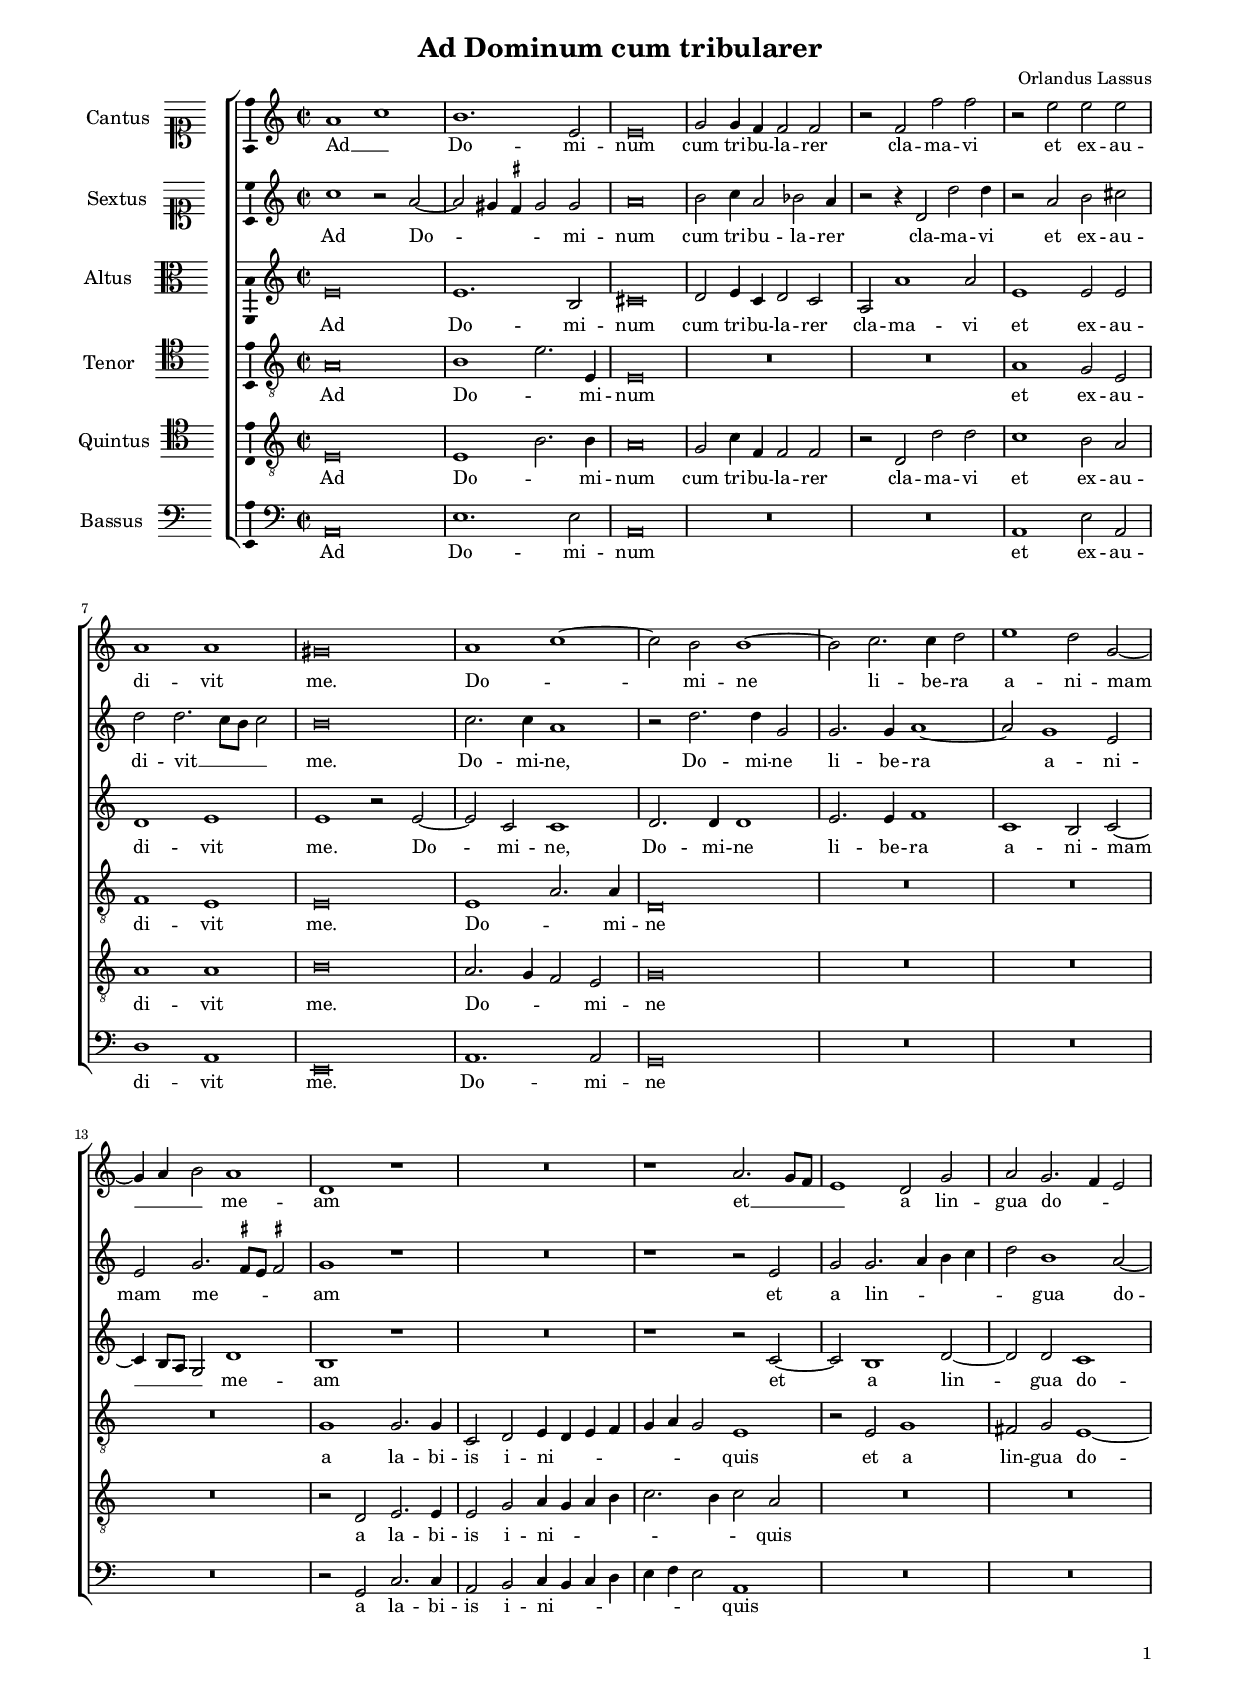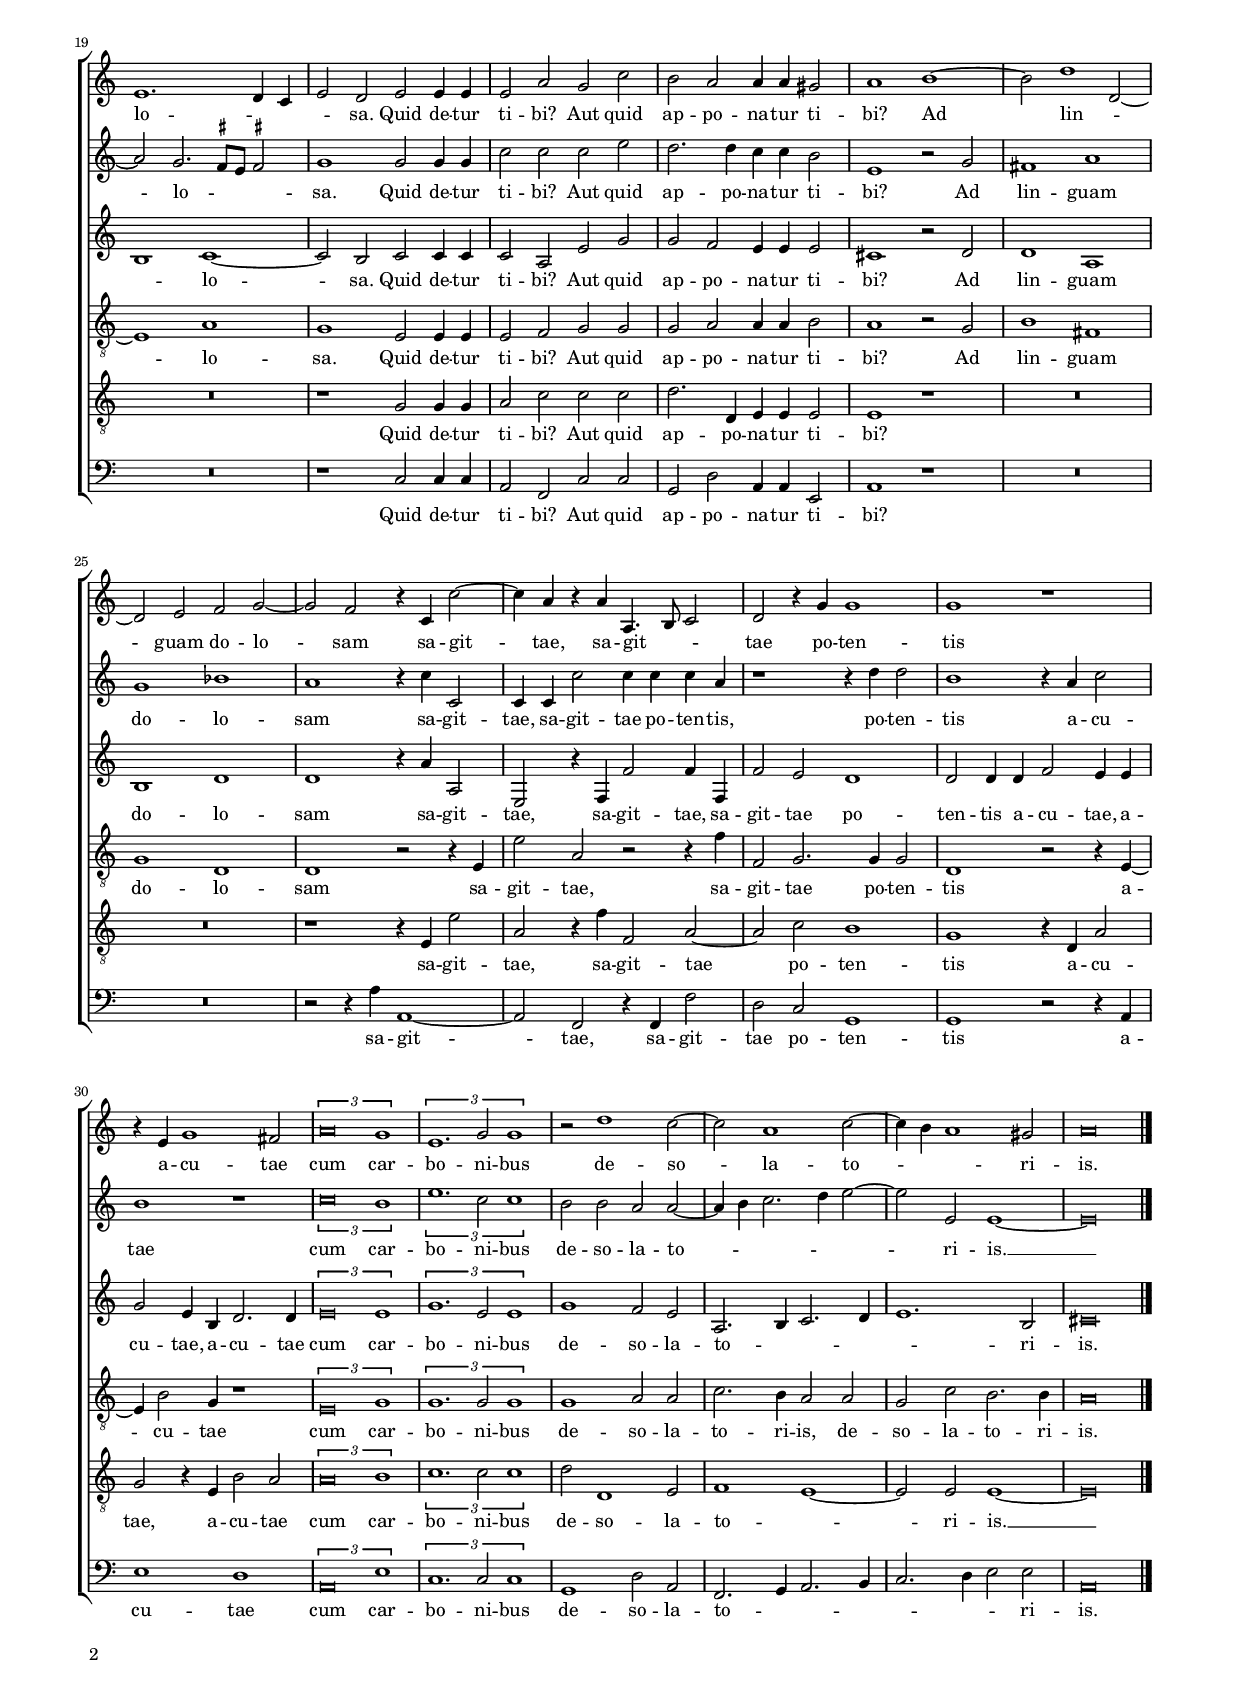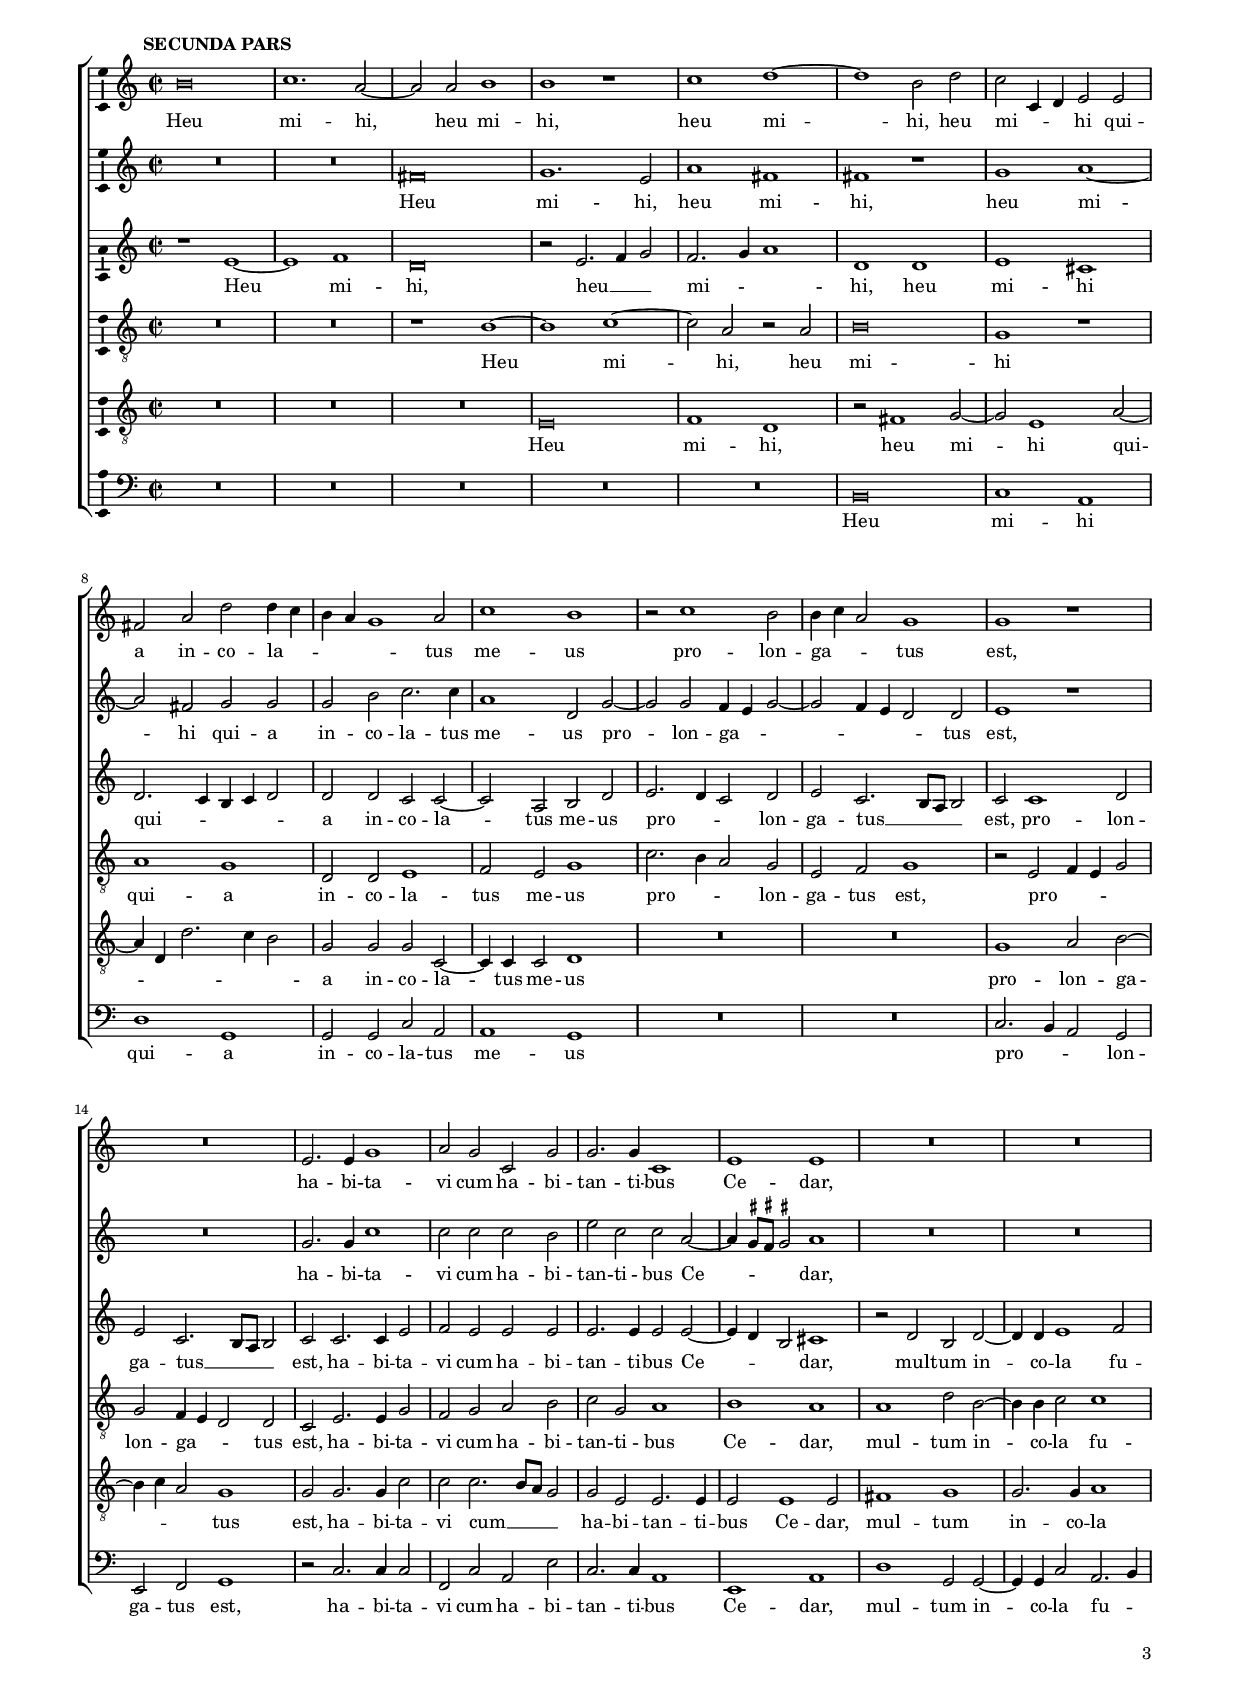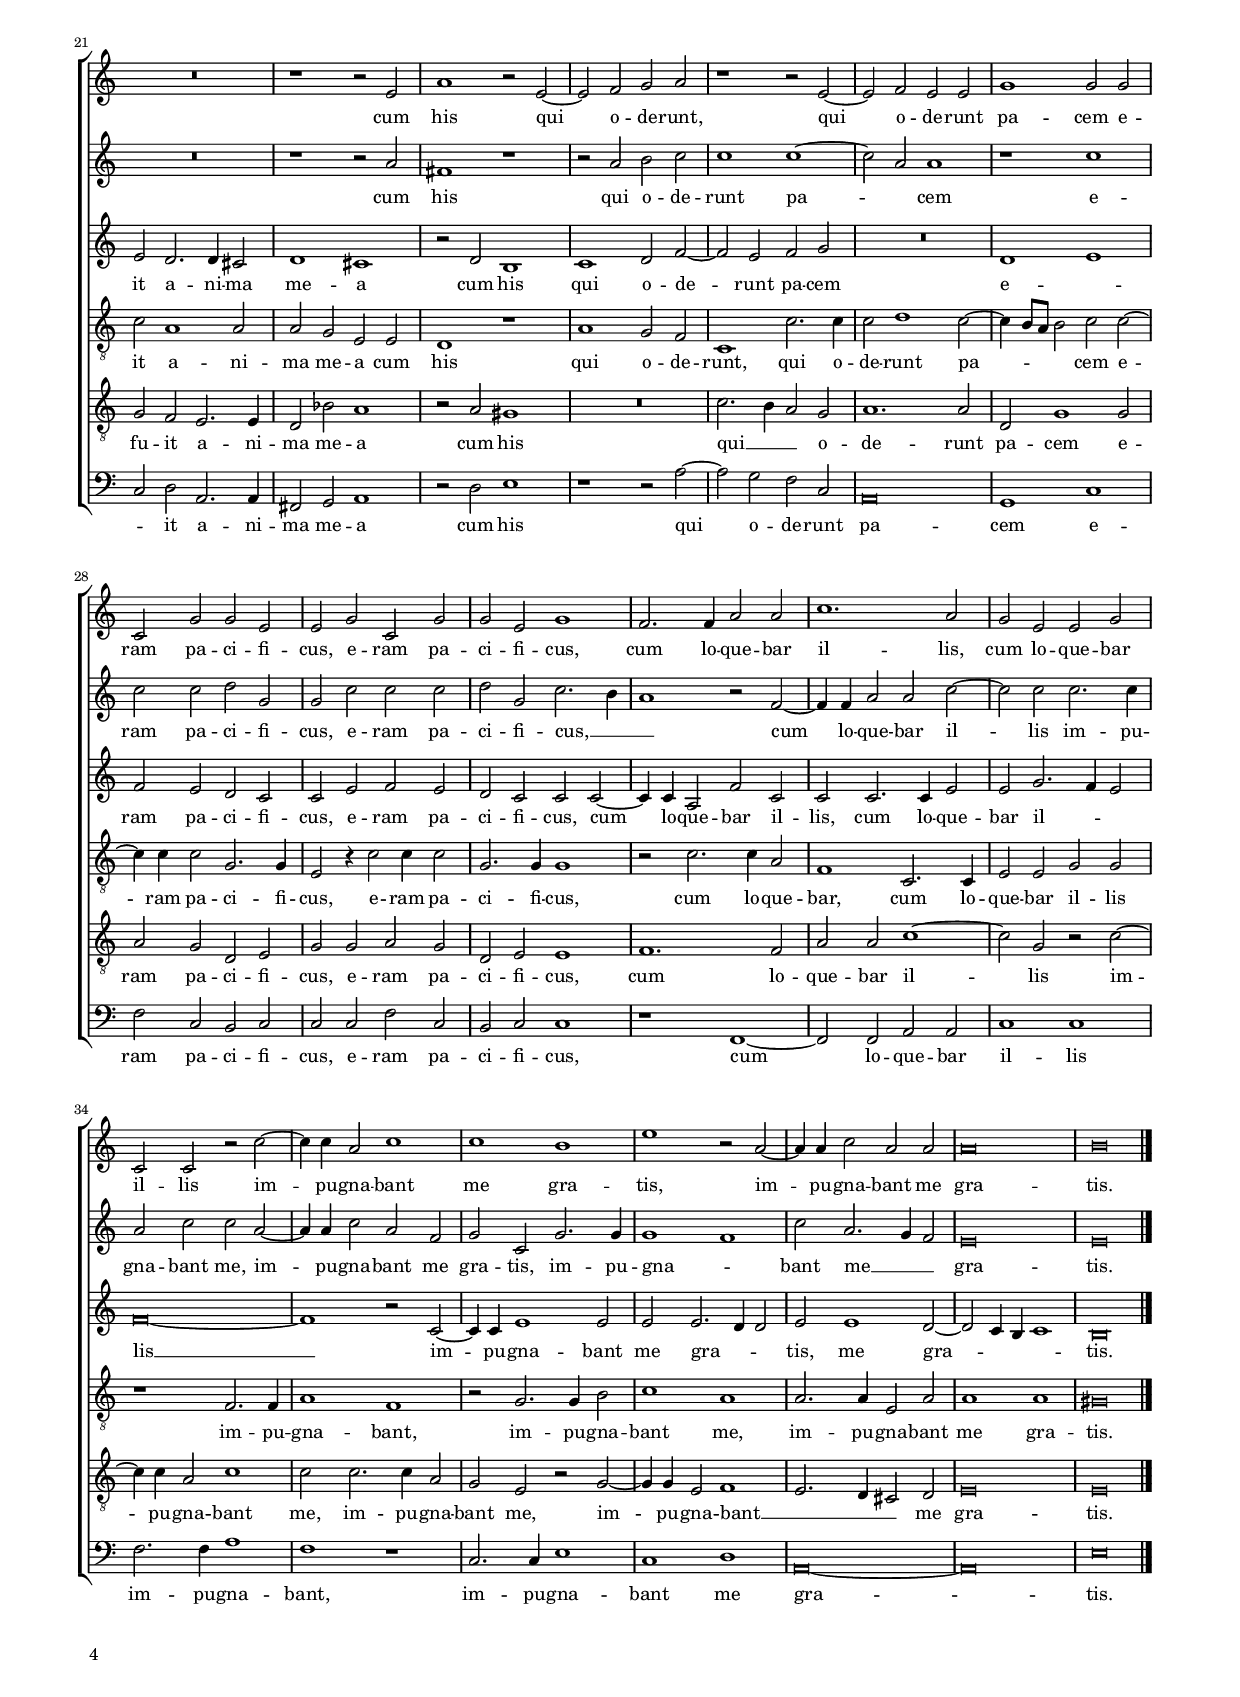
\header
{
    title="Ad Dominum cum tribularer"
    composer="Orlandus Lassus"
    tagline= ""
}

\version "2.22.1"
\include "deutsch.ly"
#(set-global-staff-size 15)
% #(set-default-paper-size "letter")
#(ly:set-option 'point-and-click #f)

	
	ficta = { \once \set suggestAccidentals = ##t }
	
	forget = #(define-music-function (music) (ly:music?) #{
		\accidentalStyle forget
		$music
		\accidentalStyle default
		#})

	m = \melisma
	me = \melismaEnd

\paper
	{
	top-margin = 1.3 \cm
	bottom-margin = 0.8 \cm
	left-margin = 1.5 \cm
	right-margin = 1.5 \cm
	ragged-bottom = ##f
	ragged-last-bottom = ##t
	print-page-number = ##f
	system-system-spacing = #'((basic-distance . 17) (minimum-distance . 14) (padding . 5) (strechability . 250))
    oddFooterMarkup=\markup   \fill-line { "" \fromproperty #'page:page-number-string }
    evenFooterMarkup=\markup  \fill-line { \fromproperty #'page:page-number-string "" }
    last-bottom-spacing = #'((basic-distance . 12) (minimum-distance . 7) (padding . 4))
	systems-per-page = 3
%	min-systems-per-page = 3
	}

global = {
	\key c \major
	\time 2/2 \set Score.measureLength = #(ly:make-moment 2/1)
	\skip 1*2*36 \bar "|." \pageBreak
	}
	

incipitcantus = \markup { \score {
	{
	\set Staff.instrumentName = \markup { \fontsize #1 "Cantus" }
	\key c \major
	\clef soprano
	s4 \bar ""
	}
	\layout  {
	raggedright = ##t
	indent = 1.5 \cm
	line-width = 2.4 \cm
	\context { \Staff \remove Time_signature_engraver }
	\override Staff.Clef.Y-extent = #'(0 . 0)
	}} \hspace #1 }
	

incipitsextus = \markup { \score {
	{
	\set Staff.instrumentName = \markup { \fontsize #1 "Sextus" }
	\key c \major
	\clef soprano
	s4 \bar ""
	}
	\layout  {
	raggedright = ##t
	indent = 1.5 \cm
	line-width = 2.4 \cm
	\context { \Staff \remove Time_signature_engraver }
	\override Staff.Clef.Y-extent = #'(0 . 0)
	}} \hspace #1 }
      
      
incipitaltus = \markup { \score {
	{
	\set Staff.instrumentName = \markup { \fontsize #1 "Altus" }
	\key c \major
	\clef alto
	s4 \bar ""
	}
	\layout  {
	raggedright = ##t
	indent = 1.5 \cm
	line-width = 2.4 \cm
	\context { \Staff \remove Time_signature_engraver }
	\override Staff.Clef.Y-extent = #'(0 . 0)
	}} \hspace #1 }


incipittenor = \markup { \score {
	{
	\set Staff.instrumentName = \markup { \fontsize #1 "Tenor" }
	\key c \major
	\clef tenor
	s4 \bar ""
	}
	\layout  {
	raggedright = ##t
	indent = 1.5 \cm
	line-width = 2.4 \cm
	\context { \Staff \remove Time_signature_engraver }
	\override Staff.Clef.Y-extent = #'(0 . 0)
	}} \hspace #1 }
      
      
incipitquintus = \markup { \score {
	{
	\set Staff.instrumentName = \markup { \fontsize #1 "Quintus" }
	\key c \major
	\clef tenor
	s4 \bar ""
	}
	\layout  {
	raggedright = ##t
	indent = 1.5 \cm
	line-width = 2.4 \cm
	\context { \Staff \remove Time_signature_engraver }
	\override Staff.Clef.Y-extent = #'(0 . 0)
	}} \hspace #1 }
      
      
incipitbassus = \markup { \score {
	{
	\set Staff.instrumentName = \markup { \fontsize #1 "Bassus" }
	\key c \major
	\clef bass
	s4 \bar ""
	}
	\layout  {
	raggedright = ##t
	indent = 1.5 \cm
	line-width = 2.4 \cm
	\context { \Staff \remove Time_signature_engraver }
	\override Staff.Clef.Y-extent = #'(0 . 0)
	}} \hspace #1 }


cantus =  \relative c''
	{
%1
	a1 \m c \me
	h1. e,2
	e\breve
	g2 g4 f f2 f
%5
	r2 f f' f |
	r2 e e e
	a,1 a
	gis\breve
	a1 \m c~
%10
	c2 \me h h1~ |
	h2 c2. c4 d2
	e1 d2 g,~
	g4 \m a h2 \me a1
	d, r
%15
	R\breve |
	r1 a'2. \m g8 f
	e1 \me d2 g
	a2 g2. \m f4 e2 \me
	e1. \m d4 c
%20
	e2 \me d e e4 e |
	e2 a g c
	h2 a a4 a gis2
	a1 h~
	h2 d1 \m d,2~
%25
	d2 \me e f g~ |
	g2 f r4 c c'2~ |
	c4 a r a a,4. \m h8 c2 \me
	d2 r4 g g1
	g1 r
%30
	r4 e g1 fis2 |
	\tuplet 3/2 { a\breve g1}
	\tuplet 3/2 { e1. g2 g1}
	r2 d'1 c2~
	c2 a1 c2~
%35
	c4 \m h a1 \me gis2 |
	a\breve
	}
	

sextus = \relative c''
	{
%1
	c1 r2 a~
	a2 \m gis4 \ficta fis gis2 \me gis
	a\breve
	h2 c4 a2 b a4
%5
	r2 r4 d,2 d' d4 |
	r2 a h cis
	d2 d2. \m c8 h c2 \me
	h\breve
	c2. c4 a1
%10
	r2 d2. d4 g,2 |
	g2. g4 a1~
	a2 g1 e2
	e2 g2. \m \ficta fis8 e \ficta fis!2 \me
	g1 r
%15
	R\breve |
	r1 r2 e
	g2 g2. \m a4 h c
	d2 \me h1 a2~
	a2 g2. \m \ficta fis8 e \ficta fis!2 \me
%20
	g1 g2 g4 g |
	c2 c c e
	d2. d4 c c h2
	e,1 r2 g
	fis1 a
%25
	g1 b |
	a1 r4 c c,2
	c4 c c'2 c4 c c a
	r1 r4 d d2
	h1 r4 a c2
%30
	h1 r |
	\tuplet 3/2 { c\breve h1}
	\tuplet 3/2 {e1. c2 c1}
	h2 h a a~
	a4 \m h c2. d4 e2~
%35
	e2 \me e, e1~ |
	e\breve
	}

altus =  \relative c'
	{
%1
	e\breve
	e1. h2
	cis\breve
	d2 e4 c d2 c
%5
	a2 a'1 a2 |
	e1 e2 e
	d1 e
	e1 r2 e~
	e2 c c1
%10
	d2. d4 d1 |
	e2. e4 f1
	c1 h2 c~
	c4 \m h8 a g2 \me d'1
	h1 r
%15
	R\breve |
	r1 r2 c~
	c2 h1 d2~
	d2 d c1 \m
	h1 \me c~
%20
	c2 h c c4 c |
	c2 a e' g
	g2 f e4 e e2
	cis1 r2 d
	d1 a
%25
	h1 d |
	d1 r4 a' a,2
	e2 r4 f f'2 f4 f, |
	f'2 e d1
	d2 d4 d f2 e4 e 
%30
	g2 e4 h d2. d4 |
	\tuplet 3/2 { e\breve e1}
	\tuplet 3/2 { g1. e2 e1}
	g1 f2 e
	a,2. \m h4 c2. d4
%35
	e1. \me h2
	cis\breve |
	}


tenor =  \relative c'
	{
%1
	a\breve
	h1 \m e2. \me e,4
	e\breve
	R\breve
%5
	R\breve |
	a1 g2 e
	f1 e
	e\breve
	e1 \m a2. \me a4
%10
	d,\breve |
	R\breve
	R\breve
	R\breve
	g1 g2. g4
%15
	c,2 d e4 \m d e f |
	g4 a g2 \me e1
	r2 e g1
	fis2 g e1~
	e1 a
%20
	g1 e2 e4 e |
	e2 f g g
	g2 a a4 a h2
	a1 r2 g
	h1 fis
%25
	g1 d |
	d1 r2 r4 e
	e'2 a, r2 r4 f'
	f,2 g2. g4 g2
	d1 r2 r4 e~
%30
	e4 h'2 g4 r1 |
	\tuplet 3/2 { e\breve g1}
	\tuplet 3/2 { g1. g2 g1 }
	g1 a2 a
	c2. h4 a2 a
%35
	g2 c h2. h4
	a\breve |
	}

	
quintus  =  \relative c'
	{
%1
	e,\breve
	e1 \m h'2. \me h4
	a\breve
	g2 c4 f, f2 f
%5
	r2 d d' d |
	c1 h2 a
	a1 a
	h\breve
	a2. \m g4 f2 \me e
%10
	g\breve |
	R\breve
	R\breve
	R\breve
	r2 d e2. e4
%15
	e2 g a4 \m g a h |
	c2. h4 c2 \me a
	R\breve
	R\breve
	R\breve
%20
	r1 g2 g4 g |
	a2 c c c
	d2. d,4 e e e2
	e1 r
	R\breve
%25
	R\breve |
	r1 r4 e e'2
	a,2 r4 f' f,2 a~
	a2 c h1
	g1 r4 d a'2
%30
	g2 r4 e h'2 a |
	\tuplet 3/2 { a\breve h1}
	\tuplet 3/2 {c1. c2 c1}
	d2 d,1 e2
	f1 \m e~
%35
	e2 \me e e1~
	e\breve |
	}


bassus  =  \relative c
	{
%1
	a\breve
	e'1. e2
	a,\breve
	R\breve
%5
	R\breve |
	a1 e'2 a,
	d1 a
	e\breve
	a1. a2
%10
	g\breve |
	R\breve
	R\breve
	R\breve
	r2 g c2. c4
%15
	a2 h c4 \m h c d |
	e4 f e2 \me a,1
	R\breve
	R\breve
	R\breve
%20
	r1 c2 c4 c |
	a2 f c' c
	g2 d' a4 a e2
	a1 r
	R\breve
%25
	R\breve |
	r2 r4 a' a,1~
	a2 f r4 f f'2 |
	d2 c g1
	g1 r2 r4 a
%30
	e'1 d |
	\tuplet 3/2 {a\breve e'1}
	\tuplet 3/2 {c1. c2 c1}
	g1 d'2 a
	f2. \m g4 a2. h4
%35
	c2. d4 e2 \me e
	a,\breve
	}
	
lyricscantus = \lyricmode {
	Ad __ Do --  mi -- num cum tri -- bu -- la -- rer cla -- ma -- vi
	et ex -- au -- di -- vit me.
	Do -- mi -- ne li -- be -- ra a -- ni -- mam __ me -- am
	et __ a lin -- gua do -- lo -- sa.
	Quid de -- tur ti -- bi? Aut quid ap -- po -- na -- tur ti -- bi?
	Ad lin -- guam do -- lo -- sam sa -- git -- tae,
	sa -- git -- tae po -- ten -- tis a -- cu -- tae
	cum car -- bo -- ni -- bus de -- so -- la -- to -- ri -- is.
	}

	
lyricssextus = \lyricmode {
	Ad Do --  mi -- num cum tri -- bu -- la -- rer cla -- ma -- vi
	et ex -- au -- di -- vit __ me.
	Do -- mi -- ne,
	Do -- mi -- ne li -- be -- ra a -- ni -- mam me -- am
	et a lin -- gua do -- lo -- sa.
	Quid de -- tur ti -- bi? Aut quid ap -- po -- na -- tur ti -- bi?
	Ad lin -- guam do -- lo -- sam sa -- git -- tae,
	sa -- git -- tae po -- ten -- tis,
	po -- ten -- tis a -- cu -- tae
	cum car -- bo -- ni -- bus de -- so -- la -- to -- ri -- is. __
	}
	
	
lyricsaltus = \lyricmode {
	Ad Do --  mi -- num cum tri -- bu -- la -- rer cla -- ma -- vi
	et ex -- au -- di -- vit me.
	Do -- mi -- ne,
	Do -- mi -- ne li -- be -- ra a -- ni -- mam __ me -- am
	et a lin -- gua do -- lo -- sa.
	Quid de -- tur ti -- bi? Aut quid ap -- po -- na -- tur ti -- bi?
	Ad lin -- guam do -- lo -- sam sa -- git -- tae,
	sa -- git -- tae,
	sa -- git -- tae po -- ten -- tis a -- cu -- tae,
	a -- cu -- tae,
	a -- cu -- tae
	cum car -- bo -- ni -- bus de -- so -- la -- to -- ri -- is.
	}
	

lyricstenor = \lyricmode {
	Ad Do --  mi -- num
	et ex -- au -- di -- vit me.
	Do -- mi -- ne
	a la -- bi -- is i -- ni -- quis 
	et a lin -- gua do -- lo -- sa.
	Quid de -- tur ti -- bi? Aut quid ap -- po -- na -- tur ti -- bi?
	Ad lin -- guam do -- lo -- sam sa -- git -- tae,
	sa -- git -- tae po -- ten -- tis a -- cu -- tae
	cum car -- bo -- ni -- bus de -- so -- la -- to -- ri -- is,
	de -- so -- la -- to -- ri -- is.
	}

	
lyricsquintus = \lyricmode {
	Ad Do --  mi -- num cum tri -- bu -- la -- rer cla -- ma -- vi
	et ex -- au -- di -- vit me.
	Do -- mi -- ne
	a la -- bi -- is i -- ni -- quis
	Quid de -- tur ti -- bi? Aut quid ap -- po -- na -- tur ti -- bi?
	sa -- git -- tae,
	sa -- git -- tae po -- ten -- tis a -- cu -- tae,
	a -- cu -- tae
	cum car -- bo -- ni -- bus de -- so -- la -- to -- ri -- is. __
	}
	
	
lyricsbassus = \lyricmode {
	Ad Do --  mi -- num
	et ex -- au -- di -- vit me.
	Do -- mi -- ne
	a la -- bi -- is i -- ni -- quis
	Quid de -- tur ti -- bi? Aut quid ap -- po -- na -- tur ti -- bi?
	sa -- git -- tae,
	sa -- git -- tae po -- ten -- tis a -- cu -- tae
	cum car -- bo -- ni -- bus de -- so -- la -- to -- ri -- is.
	}
	

\score
{  
  % \transpose {
	\new ChoirStaff \with { \override StaffGrouper.staff-staff-spacing.basic-distance = #12 }
	<<
	
	\new Staff << \global
	\new Voice="v1" {
		\set Staff.instrumentName=\incipitcantus
		\set Staff.midiInstrument = "reed organ"
		\clef "treble"
		\cantus }
	\new Lyrics \lyricsto "v1" {\lyricscantus }
	>>
	
	
	\new Staff << \global
	\new Voice="v6" {
		\set Staff.instrumentName=\incipitsextus
		\set Staff.midiInstrument = "reed organ"
		\clef "treble" 
		\sextus}
	\new Lyrics \lyricsto "v6" {\lyricssextus }
	>>

	
	\new Staff << \global
	\new Voice="v2" {
		\set Staff.instrumentName=\incipitaltus
		\set Staff.midiInstrument = "reed organ"
		\clef "treble" 
		\altus}
	\new Lyrics \lyricsto "v2" {\lyricsaltus }
	>>

	
	\new Staff << \global
	\new Voice="v3" {
		\set Staff.instrumentName=\incipittenor
		\set Staff.midiInstrument = "reed organ"
		\clef "G_8"
		\tenor }
	\new Lyrics \lyricsto "v3" {\lyricstenor }
	>>
	
	
	\new Staff << \global
	\new Voice="v5" {
		\set Staff.instrumentName=\incipitquintus
		\set Staff.midiInstrument = "reed organ"
		\clef "G_8"
		\quintus}
	\new Lyrics \lyricsto "v5" {\lyricsquintus }
	>>
	
	
	\new Staff << \global
	\new Voice="v4" {
		\set Staff.instrumentName=\incipitbassus
		\set Staff.midiInstrument = "reed organ"
		\clef "bass" 
		\bassus }
	\new Lyrics \lyricsto "v4" {\lyricsbassus}
	>>
	
	>>
	% } % transpose
		
	\layout
	{
	indent = 2.5 \cm
%	\context { \Lyrics \override VerticalAxisGroup.nonstaff-relatedstaff-spacing.padding = #2 }
%	\context { \Lyrics \override LyricText.font-size = #1 }
	\context { \Staff \override TimeSignature.break-visibility = #end-of-line-invisible }
    \context { \Staff \consists "Ambitus_engraver" }
	\context { \Score \override BarNumber.padding = #2 }
	\context { \Voice \override NoteHead.style = #'baroque }
	}

\midi
	{
    	\tempo 2 = 90
	}
	
}

%%%%%%%%%%%%%%%%%%%%  PARS SECUNDA


global = {
	\key c \major
	\time 2/2 \set Score.measureLength = #(ly:make-moment 2/1)
	\skip 1*2*40 \bar "|."
	}

	
cantus =  \relative c''
	{
%1
	h\breve
	c1. a2~
	a2 a h1
	h1 r
%5
	c1 d~ |
	d1 h2 d
	c2 \m c,4 d \me e2 e
	fis2 a d d4 \m c
	h4 a g1 \me a2
%10
	c1 h |
	r2 c1 h2
	h4 \m c a2 \me g1
	g1 r
	R\breve
%15
	e2. e4 g1 |
	a2 g c, g'
	g2. g4 c,1
	e1 e
	R\breve
%20
	R\breve |
	R\breve
	r1 r2 e
	a1 r2 e~
	e2 f g a
%25
	r1 r2 e~ |
	e2 f e e
	g1 g2 g
	c,2 g'g e
	e2 g c, g'
%30
	g2 e g1 |
	f2. f4 a2 a
	c1. a2
	g2 e e g
	c,2 c r c'~
%35
	c4 c a2 c1 |
	c1 h
	e1 r2 a,2~
	a4 a c2 a a
	a\breve
	%40
	h\breve |
	}
	

sextus = \relative c''
	{
%1
	R\breve
	R\breve
	fis,\breve
	g1. e2
%5
	a1 fis |
	fis1 r
	g1 a~
	a2 fis g g
	g2 h c2. c4
%10
	a1 d,2 g~ |
	g2 g f4 \m e g2~
	g2 f4 e d2 \me d
	e1 r
	R\breve
%15
	g2. g4 c1 |
	c2 c c h
	e2 c c a~
	a4 \m \ficta gis8 \ficta fis \ficta gis!2 \me a1
	R\breve
%20
	R\breve |
	R\breve
	r1 r2 a
	fis1 r
	r2 a h c
%25
	c1 c~ |
	c2 \m a \me a1
	r1 c
	c2 c d g,
	g2 c c c
%30
	d2 g, c2. \m h4 |
	a1 \me r2 f~
	f4 f a2 a c~
	c2 c c2. c4
	a2 c c a~
%35
	a4 a c2 a f |
	g2 c, g'2. g4
	g1 \m f \me
	c'2 a2. \m g4 f2 \me
	e\breve
	%40
	e\breve |
	}

altus =  \relative c'
        {
%1
	r1 e~
	e1 f
	d\breve
	r2 e2. \m f4 g2 \me
%5
	f2. \m g4 a1 \me |
	d,1 d
	e1 cis
	d2. \m c4 h c d2 \me
	d2 d c c~
%10
	c2 a h d |
	e2. \m d4 c2 \me d
	e2 c2. \m h8 a h2 \me
	c2 c1 d2
	e2 c2. \m h8 a h2 \me
%15
	c2 c2. c4 e2 |
	f2 e e e
	e2. e4 e2 e~
	e4 \m d h2 \me cis1
	r2 d h d~
%20
	d4 d e1 f2 |
	e2 d2. d4 cis2
	d1 cis
	r2 d h1
	c1 d2 f~
%25
	f2 e f g |
	R\breve
	d1 \m e \me
	f2 e d c
	c2 e f e
%30
	d2 c c c~ |
	c4 c a2 f' c
	c2 c2. c4 e2
	e2 g2. \m f4 e2 \me
	f\breve~
%35
	f1 r2 c~ |
	c4 c e1 e2
	e2 e2. \m d4 d2 \me
	e2 e1 d2~
	d2 \m c4 h c1 \me
	%40
	h\breve |
	}


tenor =  \relative c'
	{
%1
	R\breve
	R\breve
	r1 h~
	h1 c~
%5
	c2 a r a |
	h\breve
	g1 r
	a1 g
	d2 d e1
%10
	f2 e g1 |
	c2. \m h4 a2 \me g
	e2 f g1
	r2 e2 \m f4 e g2 \me
	g2 f4 \m e d2 \me d
%15
	c2 e2. e4 g2 |
	f2 g a h
	c2 g a1 
	h1 a
	a1 d2 h~
%20
	h4 h c2 c1 |
	c2 a1 a2
	a2 g e e
	d1 r
	a'1 g2 f
%25
	c1 c'2. c4 |
	c2 d1 c2~
	c4 \m h8 a h2 \me c c~
	c4 c c2 g2. g4
	e2 r4 c'2 c4 c2
%30
	g2. g4 g1 |
	r2 c2. c4 a2
	f1 c2. c4
	e2 e g g
	r1 f2.f4
%35
	a1 f |
	r2 g2. g4 h2
	c1 a1
	a2. a4 e2 a
	a1 a1
	%40
	gis\breve |
	}

	
quintus  =  \relative c'
	{
%1
	R\breve
	R\breve
	R\breve
	e,\breve
%5
	f1 d |
	r2 fis1 g2~
	g2 e1 a2~
	a4 \m d, d'2. c4 h2 \me |
	g2 g g c,~
%10
	c4 c c2 d1 |
	R\breve
	R\breve
	g1 a2 h~
	h4 \m c a2 \me g1
%15
	g2 g2. g4 c2 |
	c2 c2. \m h8 a g2 \me
	g2 e e2. e4
	e2 e1 e2
	fis1 g
%20
	g2. g4 a1 |
	g2 f e2. e4
	d2 b' a1
	r2 a gis1
	R\breve
%25
	c2. \m h4 a2 \me g |
	a1. a2
	d,2 g1 g2
	a2 g d e
	g2 g a g
%30
	d2 e e1 |
	f1. f2
	a2 a c1~
	c2 g r c~
	c4 c a2 c1
%35
	c2 c2. c4 a2 |
	g2 e r2 g~
	g4 g e2 f1 \m
	e2. d4 cis2 \me d
	e\breve
	%40
	e\breve |
	}


bassus  =  \relative c
	{
%1
	R\breve
	R\breve
	R\breve
	R\breve
%5
	R\breve
	h\breve
	c1 a
	d1 g,
	g2 g c a
%10
	a1 g |
	R\breve
	R\breve
	c2. \m h4 a2 \me g
	e2 f g1
%15
	r2 c2. c4 c2 |
	f,2 c' a e'
	c2. c4 a1
	e1 a
	d1 g,2 g~
%20
	g4 g c2 a2. \m h4 |
	c2 \me d a2. a4
	fis2 g a1
	r2 d e1
	r1 r2 a~
%25
	a2 g f c |
	a\breve
	g1 c
	f2 c h c
	c2 c f c
%30
	h2 c c1 |
	r1 f,~
	f2 f a a
	c1 c
	f2. f4 a1
%35
	f1 r |
	c2. c4 e1
	c1 d
	a\breve~
	a\breve
	%40
	e'\breve |
	}
	
lyricscantus = \lyricmode {
	Heu mi -- hi,
	heu mi -- hi,
	heu mi -- hi,
	heu mi -- hi
	qui -- a in -- co -- la -- tus me -- us pro -- lon -- ga -- tus est,
	ha -- bi -- ta -- vi cum ha -- bi -- tan -- ti -- bus Ce -- dar,
	cum his qui o -- de -- runt,
	qui o -- de -- runt pa -- cem
	e -- ram pa -- ci -- fi -- cus,
	e -- ram pa -- ci -- fi -- cus,
	cum lo -- que -- bar il -- lis,
	cum lo -- que -- bar il -- lis im -- pu -- gna -- bant me gra -- tis,
	im -- pu -- gna -- bant me gra -- tis.
	}

	
lyricssextus = \lyricmode {
	Heu mi -- hi,
	heu mi -- hi,
	heu mi -- hi
	qui -- a in -- co -- la -- tus me -- us pro -- lon -- ga -- tus est,
	ha -- bi -- ta -- vi cum ha -- bi -- tan -- ti -- bus Ce -- dar,
	cum his qui o -- de -- runt pa -- cem
	e -- ram pa -- ci -- fi -- cus,
	e -- ram pa -- ci -- fi -- cus, __
	cum lo -- que -- bar il -- lis im -- pu -- gna -- bant me,
	im -- pu -- gna -- bant me gra -- tis,
	im -- pu -- gna -- bant me __ gra -- tis.
	}
	
	
lyricsaltus = \lyricmode {
	Heu mi -- hi,
	heu __ mi -- hi,
	heu mi -- hi
	qui -- a in -- co -- la -- tus me -- us pro -- lon -- ga -- tus __ est,
	pro -- lon -- ga -- tus __ est,
	ha -- bi -- ta -- vi cum ha -- bi -- tan -- ti -- bus Ce -- dar,
	mul -- tum in -- co -- la fu -- it a -- ni -- ma me -- a
	cum his qui o -- de -- runt pa -- cem
	e -- ram pa -- ci -- fi -- cus,
	e -- ram pa -- ci -- fi -- cus,
	cum lo -- que -- bar il -- lis,
	cum lo -- que -- bar il -- lis __ im -- pu -- gna -- bant me gra -- tis,
	me gra -- tis.
	}
	

lyricstenor = \lyricmode {
	Heu mi -- hi,
	heu mi -- hi
	qui -- a in -- co -- la -- tus me -- us pro -- lon -- ga -- tus est,
	pro -- lon -- ga -- tus est,
	ha -- bi -- ta -- vi cum ha -- bi -- tan -- ti -- bus Ce -- dar,
	mul -- tum in -- co -- la fu -- it a -- ni -- ma me -- a
	cum his qui o -- de -- runt,
	qui o -- de -- runt pa -- cem
	e -- ram pa -- ci -- fi -- cus,
	e -- ram pa -- ci -- fi -- cus,
	cum lo -- que -- bar,
	cum lo -- que -- bar il -- lis im -- pu -- gna -- bant,
	im -- pu -- gna -- bant me,
	im -- pu -- gna -- bant me gra -- tis.
	}

	
lyricsquintus = \lyricmode {
	Heu mi -- hi,
	heu mi -- hi
	qui -- a in -- co -- la -- tus me -- us pro -- lon -- ga -- tus est,
	ha -- bi -- ta -- vi cum __ ha -- bi -- tan -- ti -- bus Ce -- dar,
	mul -- tum in -- co -- la fu -- it a -- ni -- ma me -- a
	cum his qui __ o -- de -- runt pa -- cem
	e -- ram pa -- ci -- fi -- cus,
	e -- ram pa -- ci -- fi -- cus,
	cum lo -- que -- bar il -- lis im -- pu -- gna -- bant me,
	im -- pu -- gna -- bant me,
	im -- pu -- gna -- bant __ me gra -- tis.
	}
	
	
lyricsbassus = \lyricmode {
	Heu mi -- hi
	qui -- a in -- co -- la -- tus me -- us pro -- lon -- ga -- tus est,
	ha -- bi -- ta -- vi cum ha -- bi -- tan -- ti -- bus Ce -- dar,
	mul -- tum in -- co -- la fu -- it a -- ni -- ma me -- a
	cum his qui o -- de -- runt pa -- cem
	e -- ram pa -- ci -- fi -- cus,
	e -- ram pa -- ci -- fi -- cus,
	cum lo -- que -- bar il -- lis im -- pu -- gna -- bant,
	im -- pu -- gna -- bant me gra -- tis.
	}
	

\score
{  
  % \transpose {
	\new ChoirStaff \with { \override StaffGrouper.staff-staff-spacing.basic-distance = #12 }
	<<
	
	\new Staff <<\global
	\new Voice="v1" {
	  %\set Staff.instrumentName="Cantus"
		\set Staff.midiInstrument = "reed organ"
		\clef "treble"
		\cantus }
	\new Lyrics \lyricsto "v1" {\lyricscantus }
	>>
	
	
	\new Staff << \global
	\new Voice="v6" {
	  %\set Staff.instrumentName="Sextus"
		\set Staff.midiInstrument = "reed organ"
		\clef "treble" 
		\sextus}
	\new Lyrics \lyricsto "v6" {\lyricssextus }
	>>

	
	\new Staff << \global
	\new Voice="v2" {
	  %\set Staff.instrumentName="Altus"
		\set Staff.midiInstrument = "reed organ"
		\clef "treble" 
		\altus}
	\new Lyrics \lyricsto "v2" {\lyricsaltus }
	>>

	
	\new Staff <<\global
	\new Voice="v3" {
	  %\set Staff.instrumentName="Tenor"
		\set Staff.midiInstrument = "reed organ"
		\clef "G_8"
		\tenor }
	\new Lyrics \lyricsto "v3" {\lyricstenor }
	>>
	
	
	\new Staff << \global
	\new Voice="v5" {
	  %\set Staff.instrumentName="Quintus"
		\set Staff.midiInstrument = "reed organ"
		\clef "G_8"
		\quintus}
	\new Lyrics \lyricsto "v5" {\lyricsquintus }
	>>
	
	
	\new Staff <<\global
	\new Voice="v4" {
	  %\set Staff.instrumentName="Bassus"
		\set Staff.midiInstrument = "reed organ"
		\clef "bass" 
		\bassus }
	\new Lyrics \lyricsto "v4" {\lyricsbassus}
	>>
	
	>>
	% } % transpose
		
	\layout
	{
	indent = 0 \cm
%	\context { \Lyrics \override VerticalAxisGroup.nonstaff-relatedstaff-spacing.padding = #2 }
%	\context { \Lyrics \override LyricText.font-size = #1 }
   	\context { \Staff \consists "Ambitus_engraver" }
	\context { \Staff \override TimeSignature.break-visibility = #end-of-line-invisible }
	\context { \Score \override BarNumber.padding = #2 }
	\context { \Voice \override NoteHead.style = #'baroque }
	}

    \header { piece = \markup { \raise #2 \hspace # 7 \bold "SECUNDA PARS"} }

	
\midi
	{
    	\tempo 2 = 90
	}
	
}

% EOF
